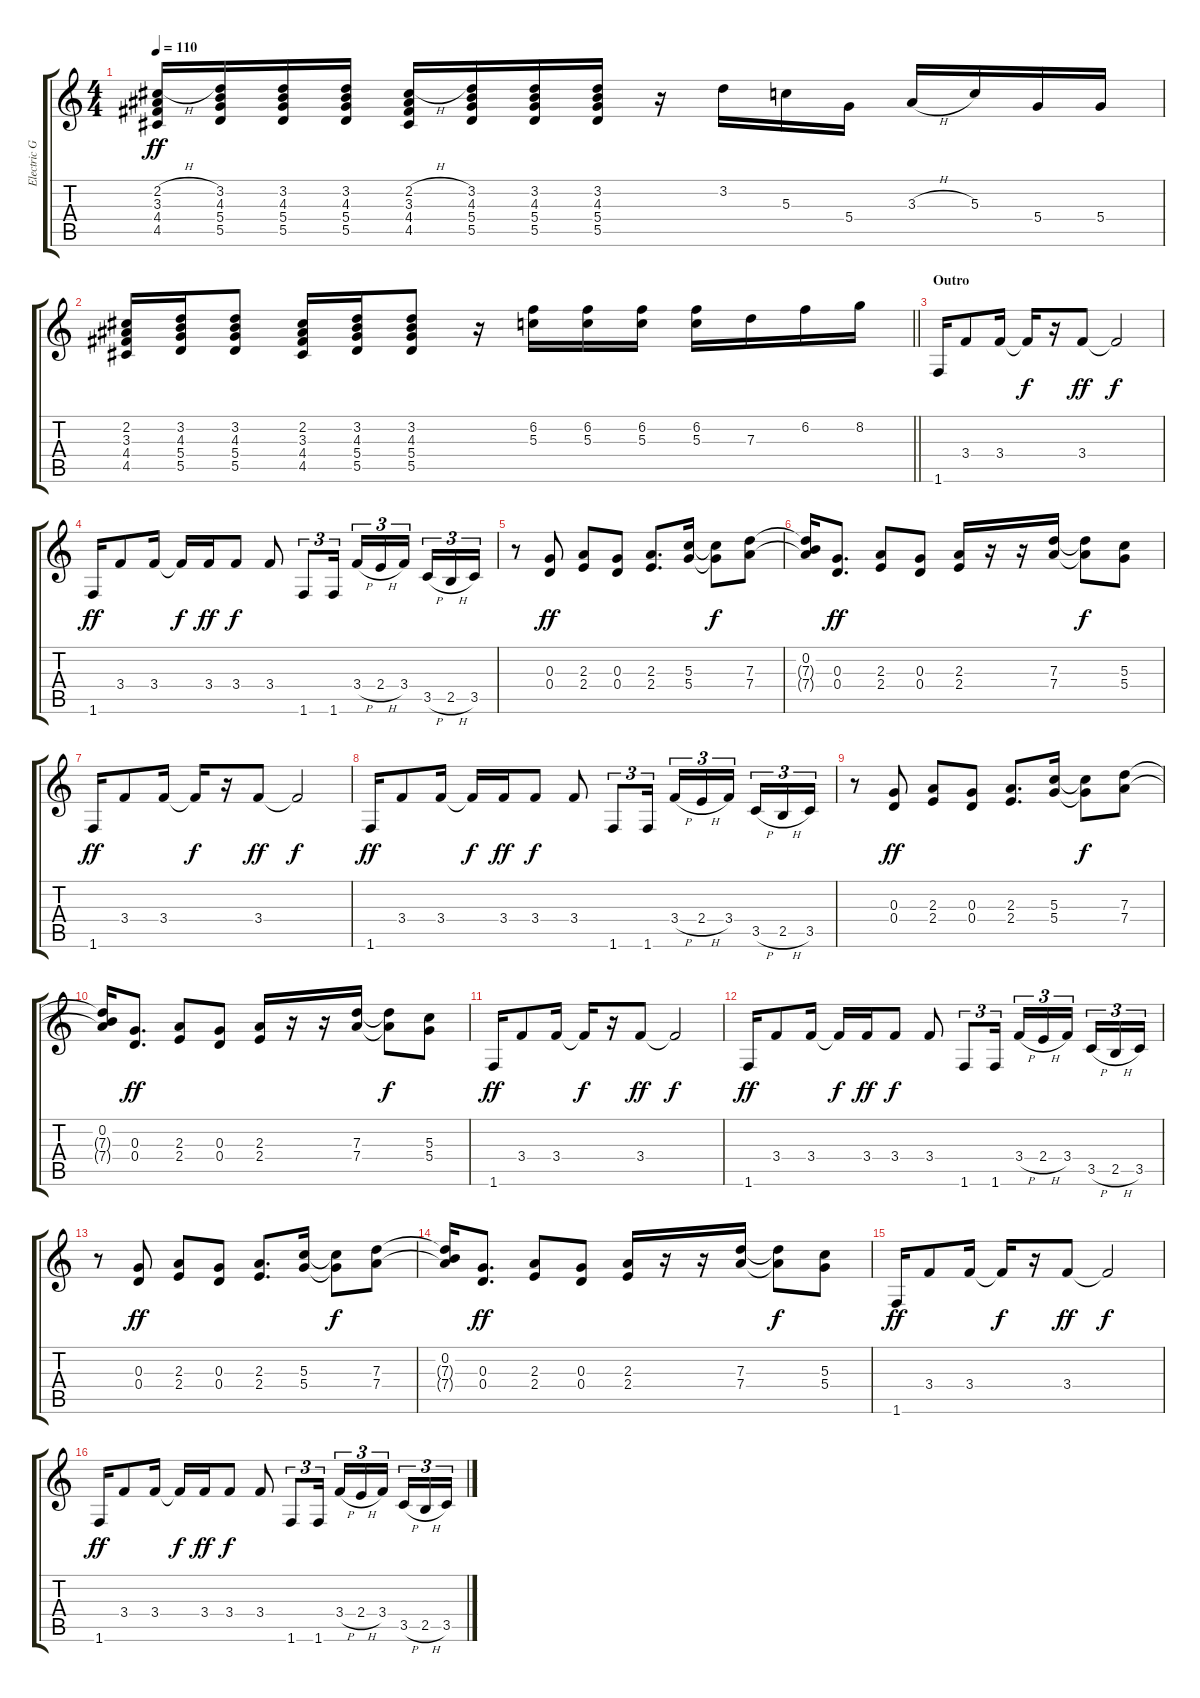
\track ("Electric Guitar I" "Electric G") {instrument distortionguitar}
\staff {score tabs}
\tuning (E4 B3 G3 D3 A2 E2) {hide}
\ts (4 4)
\tempo 110
\clef g2
\ks c
(2.2{h} 3.3 4.4 4.5).16{dy ff} (3.2 4.3 5.4 5.5).16 (3.2 4.3 5.4 5.5).16 (3.2 4.3 5.4 5.5).16 (2.2{h} 3.3 4.4 4.5).16 (3.2 4.3 5.4 5.5).16 (3.2 4.3 5.4 5.5).16 (3.2 4.3 5.4 5.5).16 r.16 3.2.16 5.3.16 5.4.16 3.3{h}.16 5.3.16 5.4.16 5.4.16 |
\barLineRight lightlight
(2.2 3.3 4.4 4.5).16 (3.2 4.3 5.4 5.5).16 (3.2 4.3 5.4 5.5).8 (2.2 3.3 4.4 4.5).16 (3.2 4.3 5.4 5.5).16 (3.2 4.3 5.4 5.5).8 r.16 (6.2 5.3).16 (6.2 5.3).16 (6.2 5.3).16 (6.2 5.3).16 7.3.16 6.2.16 8.2.16 |
\section ("" "Outro")
1.6.16 3.4.8 3.4.16 3.4{t}.16{dy f} r.16 3.4.8{dy ff} 3.4{t}.2{dy f} |
1.6.16{dy ff} 3.4.8 3.4.16 3.4{t}.16{dy f} 3.4.16{dy ff} 3.4.8{dy f} 3.4.8 1.6.8{tu (3 2)} 1.6.16{tu (3 2)} 3.4{h}.16{tu (3 2)} 2.4{h}.16{tu (3 2)} 3.4.16{tu (3 2) beam splitsecondary} 3.5{h}.16{tu (3 2)} 2.5{h}.16{tu (3 2)} 3.5.16{tu (3 2)} |
r.8 (0.3 0.4).8{dy ff} (2.3 2.4).8 (0.3 0.4).8 (2.3 2.4).8{d} (5.3 5.4).16 (5.3{t} 5.4{t}).8{dy f} (7.3 7.4).8 |
(0.2 7.3{t} 7.4{t}).16 (0.3 0.4).8{d dy ff} (2.3 2.4).8 (0.3 0.4).8 (2.3 2.4).16 r.16 r.16 (7.3 7.4).16 (7.3{t} 7.4{t}).8{dy f} (5.3 5.4).8 |
1.6.16{dy ff} 3.4.8 3.4.16 3.4{t}.16{dy f} r.16 3.4.8{dy ff} 3.4{t}.2{dy f} |
1.6.16{dy ff} 3.4.8 3.4.16 3.4{t}.16{dy f} 3.4.16{dy ff} 3.4.8{dy f} 3.4.8 1.6.8{tu (3 2)} 1.6.16{tu (3 2)} 3.4{h}.16{tu (3 2)} 2.4{h}.16{tu (3 2)} 3.4.16{tu (3 2) beam splitsecondary} 3.5{h}.16{tu (3 2)} 2.5{h}.16{tu (3 2)} 3.5.16{tu (3 2)} |
r.8 (0.3 0.4).8{dy ff} (2.3 2.4).8 (0.3 0.4).8 (2.3 2.4).8{d} (5.3 5.4).16 (5.3{t} 5.4{t}).8{dy f} (7.3 7.4).8 |
(0.2 7.3{t} 7.4{t}).16 (0.3 0.4).8{d dy ff} (2.3 2.4).8 (0.3 0.4).8 (2.3 2.4).16 r.16 r.16 (7.3 7.4).16 (7.3{t} 7.4{t}).8{dy f} (5.3 5.4).8 |
1.6.16{dy ff} 3.4.8 3.4.16 3.4{t}.16{dy f} r.16 3.4.8{dy ff} 3.4{t}.2{dy f} |
1.6.16{dy ff} 3.4.8 3.4.16 3.4{t}.16{dy f} 3.4.16{dy ff} 3.4.8{dy f} 3.4.8 1.6.8{tu (3 2)} 1.6.16{tu (3 2)} 3.4{h}.16{tu (3 2)} 2.4{h}.16{tu (3 2)} 3.4.16{tu (3 2) beam splitsecondary} 3.5{h}.16{tu (3 2)} 2.5{h}.16{tu (3 2)} 3.5.16{tu (3 2)} |
r.8 (0.3 0.4).8{dy ff} (2.3 2.4).8 (0.3 0.4).8 (2.3 2.4).8{d} (5.3 5.4).16 (5.3{t} 5.4{t}).8{dy f} (7.3 7.4).8 |
(0.2 7.3{t} 7.4{t}).16 (0.3 0.4).8{d dy ff} (2.3 2.4).8 (0.3 0.4).8 (2.3 2.4).16 r.16 r.16 (7.3 7.4).16 (7.3{t} 7.4{t}).8{dy f} (5.3 5.4).8 |
1.6.16{dy ff} 3.4.8 3.4.16 3.4{t}.16{dy f} r.16 3.4.8{dy ff} 3.4{t}.2{dy f} |
1.6.16{dy ff} 3.4.8 3.4.16 3.4{t}.16{dy f} 3.4.16{dy ff} 3.4.8{dy f} 3.4.8 1.6.8{tu (3 2)} 1.6.16{tu (3 2)} 3.4{h}.16{tu (3 2)} 2.4{h}.16{tu (3 2)} 3.4.16{tu (3 2) beam splitsecondary} 3.5{h}.16{tu (3 2)} 2.5{h}.16{tu (3 2)} 3.5.16{tu (3 2)}
